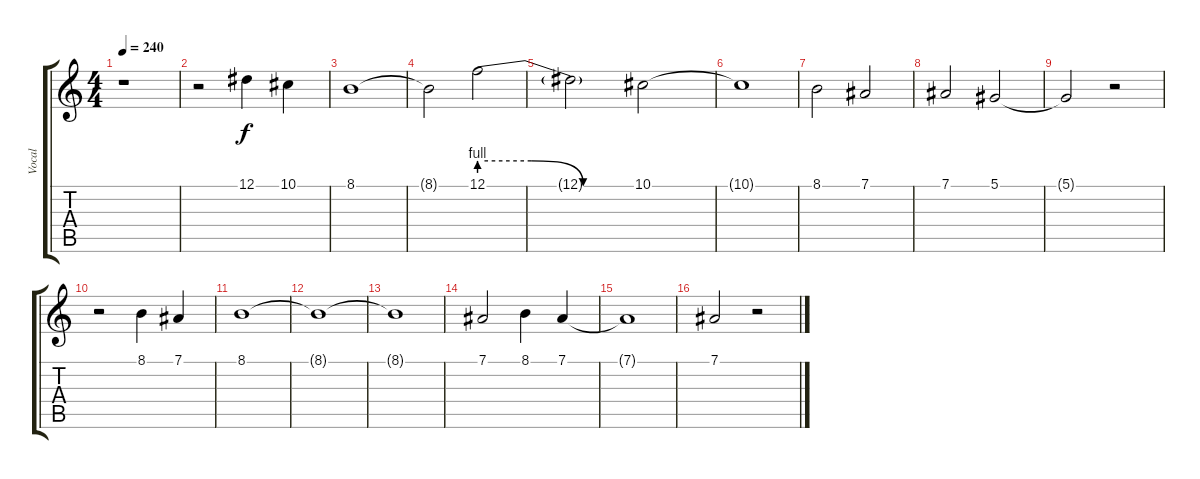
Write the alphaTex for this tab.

\track ("Vocal" "Vocal") {instrument altosax}
\staff {score tabs}
\tuning (Eb4 Bb3 Gb3 Db3 Ab2 Eb2) {hide}
\ts (4 4)
\tempo 240
\clef g2
\ks c
r.1{dy f} |
r.2 12.1.4 10.1.4 |
8.1.1 |
8.1{t}.2 12.1{be (custom 0 4 20 4 40 0 60 0)}.2 |
12.1{t}.2 10.1.2 |
10.1{t}.1 |
8.1.2 7.1.2 |
7.1.2 5.1.2 |
5.1{t}.2 r.2 |
r.2 8.1.4 7.1.4 |
8.1.1 |
8.1{t}.1 |
8.1{t}.1 |
7.1.2 8.1.4 7.1.4 |
7.1{t}.1 |
7.1.2 r.2
